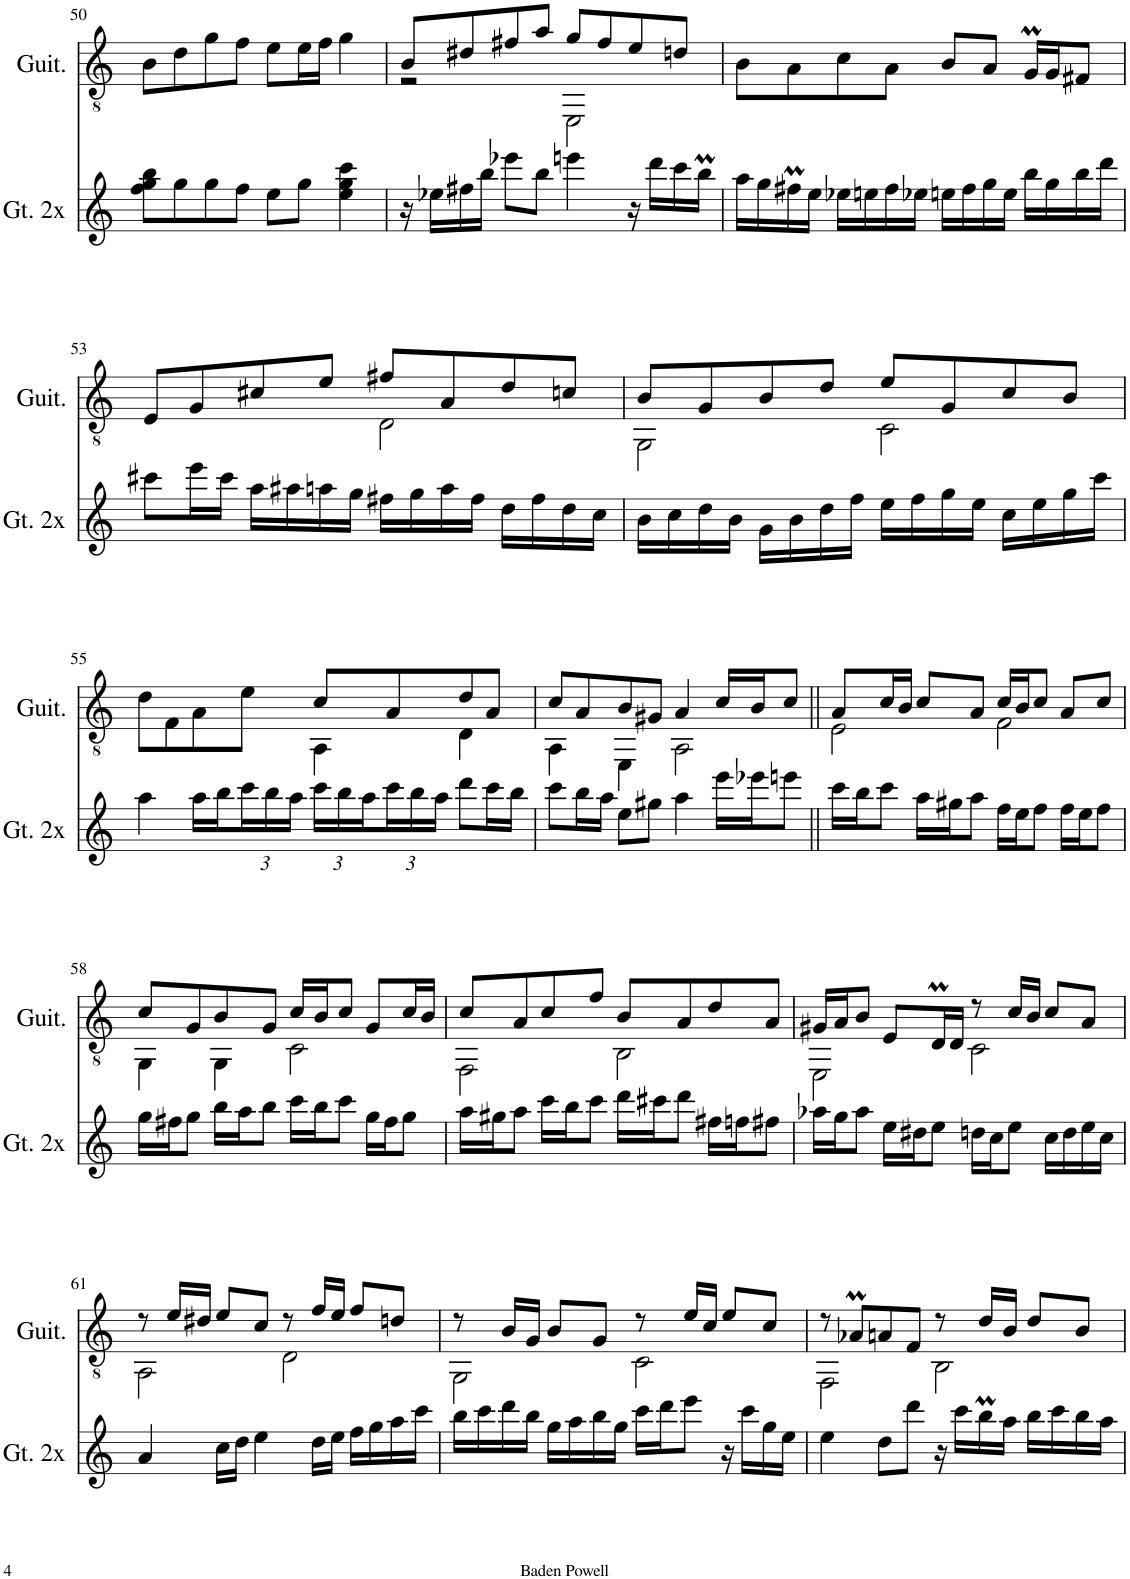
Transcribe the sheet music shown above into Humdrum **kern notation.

**kern	**kern
*part2	*part1
*staff2	*staff1
*I"Guitar (2x speed)	*I"Guitar
*I'Gt. 2x	*I'Guit.
!!LO:PB:g=z
*clefG2	*clefGv2
*k[]	*k[]
*M4/4	*M4/4
=50	=50
8ff\ 8gg\ 8bb\L	8B\L
8gg\	8d\
8gg\	8g\
8ff\J	8f\J
8ee\L	8e\L
8gg\J	16e\L
.	16f\JJ
4ee\ 4gg\ 4ccc\	4g\
=51	=51
*	*^
16r	8B/L	2r
16ee-X\LL	.	.
16ff#X\	8d#X/	.
16bb\JJ	.	.
8eee-X\L	8f#X/	.
8bb\J	8a/J	.
4eeen\	8g/L	2EE\
.	8f#/	.
16r	8e/	.
16ddd\LL	.	.
16ccc\	8dn/J	.
16bbm\JJ	.	.
*	*v	*v
=52	=52
16aa\LL	8B\L
16gg\	.
16ff#Xm\	8A\
16ee\JJ	.
16ee-X\LL	8c\
16een\	.
16ff#\	8A\J
16ee-X\JJ	.
16een\LL	8B/L
16ff#\	.
16gg\	8A/J
16ee\JJ	.
16bb\LL	16GM/LL
16gg\	16G/J
16bb\	8F#X/J
16ddd\JJ	.
!!LO:LB:g=z
=53	=53
*	*^
8ccc#X\L	8E/L	2ryy
16eee\L	8G/	.
16ccc#\JJ	.	.
16aa\LL	8c#X/	.
16aa#X\	.	.
16aan\	8e/J	.
16gg\JJ	.	.
16ff#X\LL	8f#X/L	2D\
16gg\	.	.
16aa\	8A/	.
16ff#\JJ	.	.
16dd\LL	8d/	.
16ff#\	.	.
16dd\	8cn/J	.
16cc\JJ	.	.
=54	=54	=54
16b\LL	8B/L	2GG\
16cc\	.	.
16dd\	8G/	.
16b\JJ	.	.
16g\LL	8B/	.
16b\	.	.
16dd\	8d/J	.
16ff\JJ	.	.
16ee\LL	8e/L	2C\
16ff\	.	.
16gg\	8G/	.
16ee\JJ	.	.
16cc\LL	8c/	.
16ee\	.	.
16gg\	8B/J	.
16ccc\JJ	.	.
!!LO:LB:g=z	!!
=55	=55	=55
4aa\	8d\L	2ryy
.	8F\	.
16aa\LL	8A\	.
16bb\	.	.
*Xbrackettup	*	*
24ccc\	8e\J	.
24bb\	.	.
24aa\JJ	.	.
24ccc\LL	8c/L	4AA\
24bb\	.	.
24aa\	.	.
24ccc\	8A/	.
24bb\	.	.
24aa\JJ	.	.
8ddd\L	8d/	4D\
16ccc\L	8A/J	.
16bb\JJ	.	.
=56	=56	=56
8ccc\L	8c/L	4AA\
16bb\L	8A/	.
16aa\JJ	.	.
8ee\L	8B/	4EE\
8gg#X\J	8G#X/J	.
4aa\	4A/	2AA\
16eee\LL	16c/LL	.
16eee-X\J	16B/J	.
8eeen\J	8c/J	.
=57||	=57||	=57||
16ccc\LL	8A/L	2E\
16bb\J	.	.
8ccc\J	16c/L	.
.	16B/JJ	.
16aa\LL	8c/L	.
16gg#X\J	.	.
8aa\J	8A/J	.
16ff\LL	16c/LL	2F\
16ee\J	16B/J	.
8ff\J	8c/J	.
16ff\LL	8A/L	.
16ee\J	.	.
8ff\J	8c/J	.
!!LO:LB:g=z	!!
=58	=58	=58
16gg\LL	8c/L	4GG\
16ff#X\J	.	.
8gg\J	8G/	.
16bb\LL	8B/	4GG\
16aa\J	.	.
8bb\J	8G/J	.
16ccc\LL	16c/LL	2C\
16bb\J	16B/J	.
8ccc\J	8c/J	.
16gg\LL	8G/L	.
16ff#\J	.	.
8gg\J	16c/L	.
.	16B/JJ	.
=59	=59	=59
16aa\LL	8c/L	2FF\
16gg#X\J	.	.
8aa\J	8A/	.
16ccc\LL	8c/	.
16bb\J	.	.
8ccc\J	8f/J	.
16ddd\LL	8B/L	2BB\
16ccc#X\J	.	.
8ddd\J	8A/	.
16ff#X\LL	8d/	.
16ffn\J	.	.
8ff#X\J	8A/J	.
=60	=60	=60
16aa-X\LL	16G#X/LL	2EE\
16gg\J	16A/J	.
8aa-\J	8B/J	.
16ee\LL	8E/L	.
16dd#X\J	.	.
8ee\J	16DM/L	.
.	16D/JJ	.
16ddn\LL	8r	2C\
16cc\J	.	.
8ee\J	16c/LL	.
.	16B/JJ	.
16cc\LL	8c/L	.
16dd\	.	.
16ee\	8A/J	.
16cc\JJ	.	.
!!LO:LB:g=z	!!
=61	=61	=61
4a/	8r	2AA\
.	16e/LL	.
.	16d#X/JJ	.
16cc\LL	8e/L	.
16dd\JJ	.	.
4ee\	8c/J	.
.	8r	2D\
16dd\LL	16f/LL	.
16ee\JJ	16e/JJ	.
16ff\LL	8f/L	.
16gg\	.	.
16aa\	8dn/J	.
16ccc\JJ	.	.
=62	=62	=62
16bb\LL	8r	2GG\
16ccc\	.	.
16ddd\	16B/LL	.
16bb\JJ	16G/JJ	.
16gg\LL	8B/L	.
16aa\	.	.
16bb\	8G/J	.
16gg\JJ	.	.
16ccc\LL	8r	2C\
16ddd\J	.	.
8eee\J	16e/LL	.
.	16c/JJ	.
16r	8e/L	.
16ccc\LL	.	.
16gg\	8c/J	.
16ee\JJ	.	.
=63	=63	=63
4ee\	8r	2FF\
.	8A-XM/L	.
8dd\L	8An/	.
8ddd\J	8F/J	.
16r	8r	2BB\
16ccc\LL	.	.
16bbm\	16d/LL	.
16aa\JJ	16B/JJ	.
16bb\LL	8d/L	.
16ccc\	.	.
16bb\	8B/J	.
16aa\JJ	.	.
*	*v	*v
=	=
*-	*-
